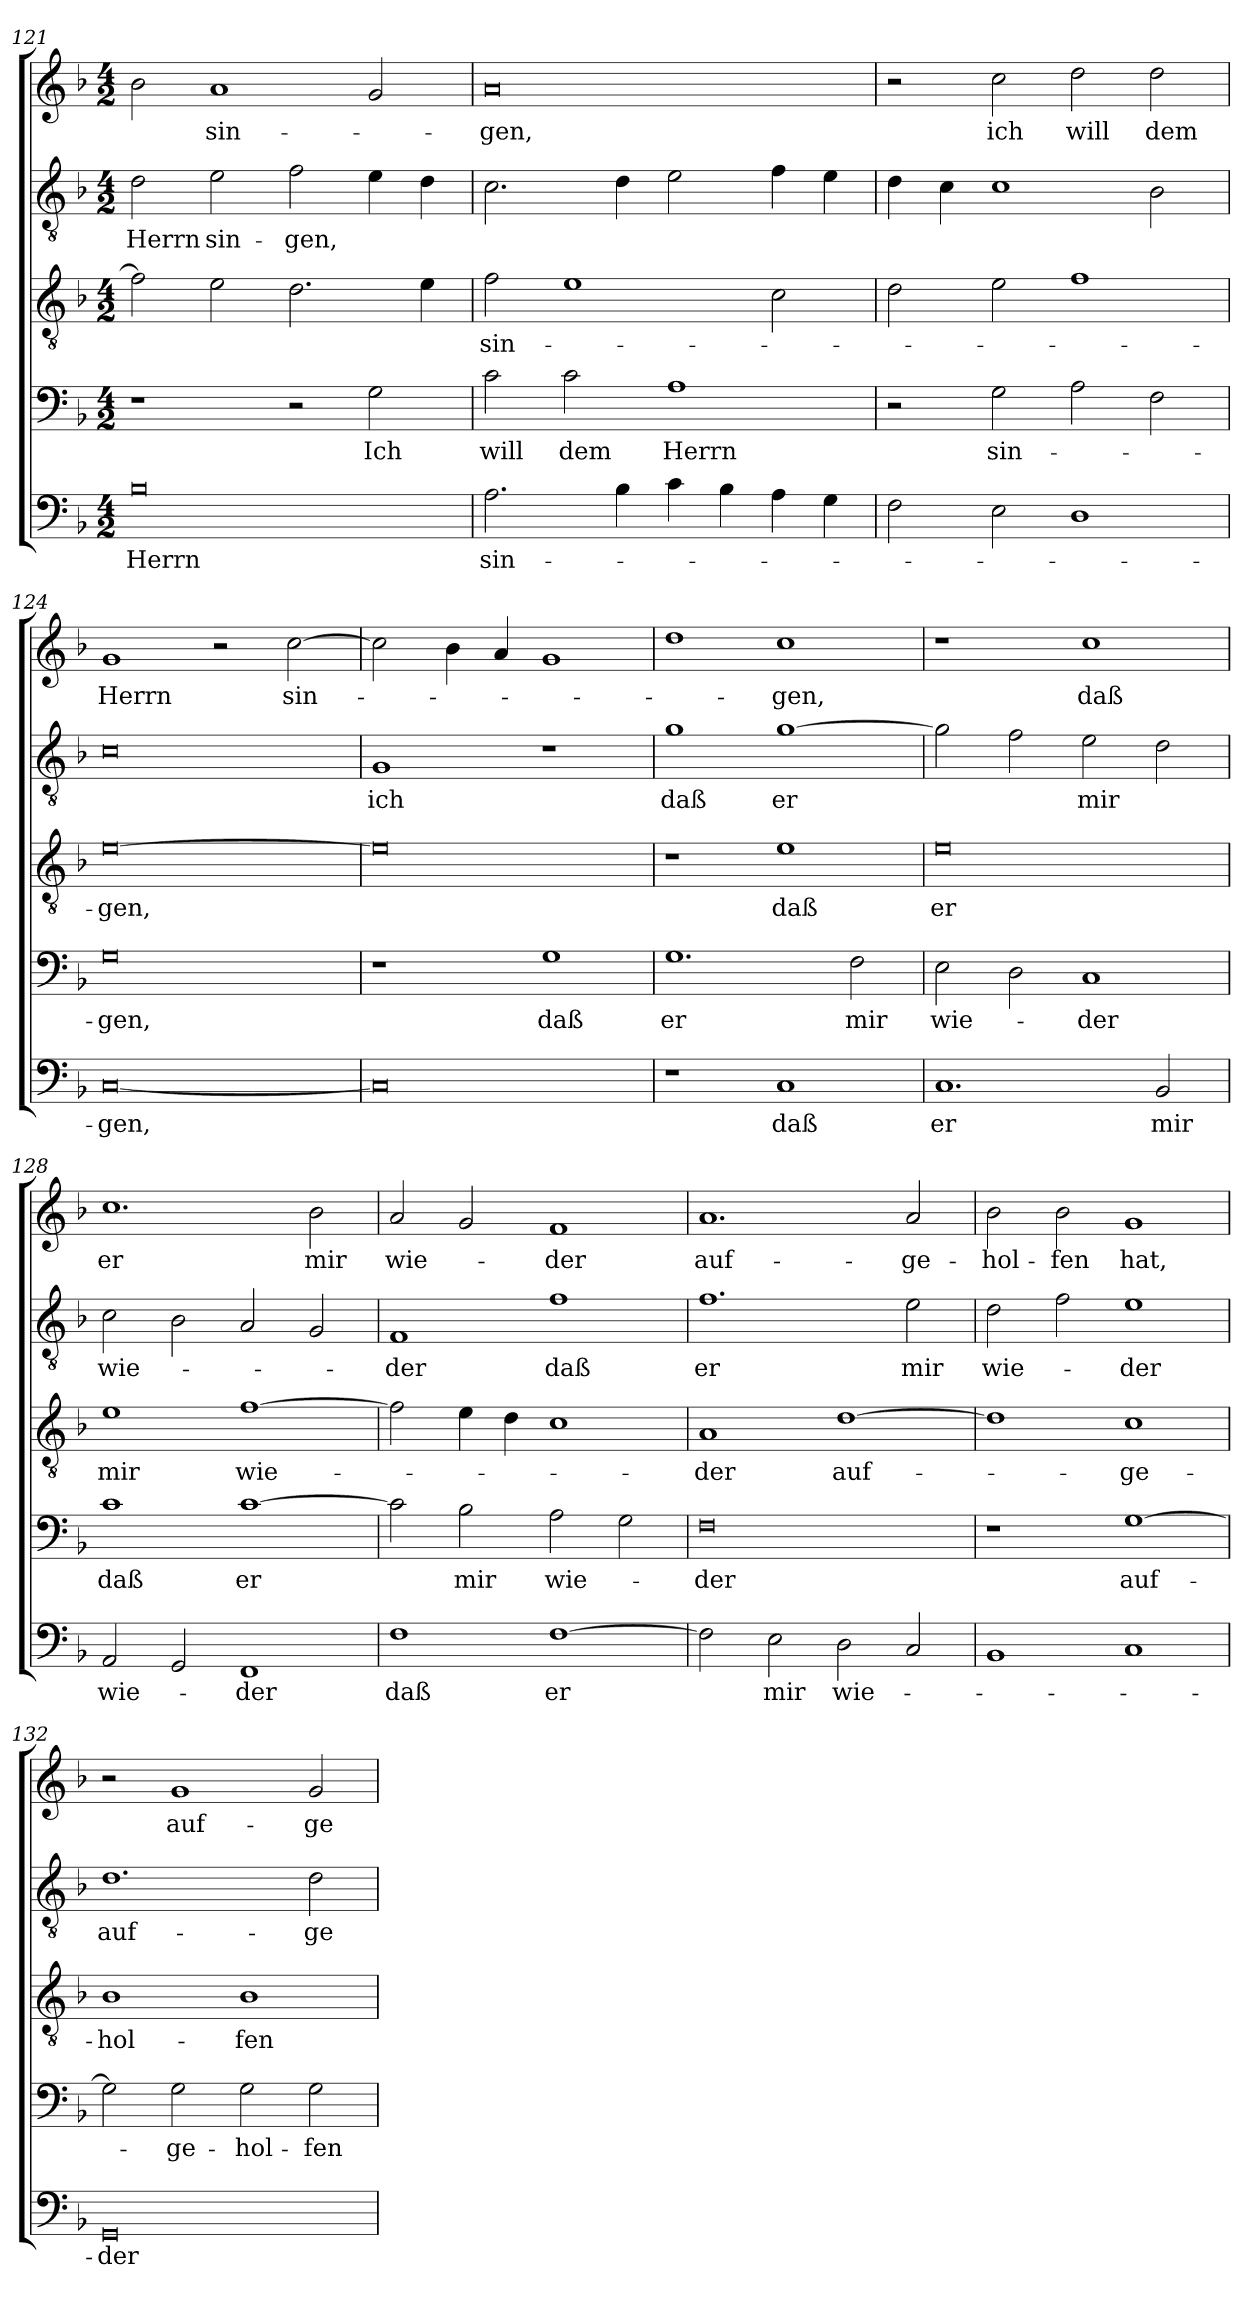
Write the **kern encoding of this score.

**kern	**text	**kern	**text	**kern	**text	**kern	**text	**kern	**text
*part5	*part5	*part4	*part4	*part3	*part3	*part2	*part2	*part1	*part1
*staff5	*staff5	*staff4	*staff4	*staff3	*staff3	*staff2	*staff2	*staff1	*staff1
!!LO:LB:g=z
*clefF4	*	*clefF4	*	*clefGv2	*	*clefGv2	*	*clefG2	*
*k[b-]	*	*k[b-]	*	*k[b-]	*	*k[b-]	*	*k[b-]	*
*F:	*	*F:	*	*F:	*	*F:	*	*F:	*
*M4/2	*	*M4/2	*	*M4/2	*	*M4/2	*	*M4/2	*
=121	=121	=121	=121	=121	=121	=121	=121	=121	=121
!	!LO:LY:b	!	!	!	!	!	!LO:LY:b	!	!
0B-	Herrn	1r	.	2f\]	.	2d\	Herrn	2b-\	.
!	!	!	!	!	!	!	!LO:LY:b	!	!LO:LY:b
.	.	.	.	2e\	.	2e\	sin-	1a	sin-
!	!	!	!	!	!	!	!LO:LY:b	!	!
.	.	2r	.	2.d\	.	2f\	-gen,	.	.
!	!	!	!LO:LY:b	!	!	!	!	!	!
.	.	2G\	Ich	.	.	4e\	.	2g/	.
.	.	.	.	4e\	.	4d\	.	.	.
=122	=122	=122	=122	=122	=122	=122	=122	=122	=122
!	!LO:LY:b	!	!LO:LY:b	!	!LO:LY:b	!	!	!	!LO:LY:b
2.A\	sin-	2c\	will	2f\	sin-	2.c\	.	0a	-gen,
!	!	!	!LO:LY:b	!	!	!	!	!	!
.	.	2c\	dem	1e	.	.	.	.	.
4B-\	.	.	.	.	.	4d\	.	.	.
!	!	!	!LO:LY:b	!	!	!	!	!	!
4c\	.	1A	Herrn	.	.	2e\	.	.	.
4B-\	.	.	.	.	.	.	.	.	.
4A\	.	.	.	2c\	.	4f\	.	.	.
4G\	.	.	.	.	.	4e\	.	.	.
=123	=123	=123	=123	=123	=123	=123	=123	=123	=123
2F\	.	2r	.	2d\	.	4d\	.	2r	.
.	.	.	.	.	.	4c\	.	.	.
!	!	!	!LO:LY:b	!	!	!	!	!	!LO:LY:b
2E\	.	2G\	sin-	2e\	.	1c	.	2cc\	ich
!	!	!	!	!	!	!	!	!	!LO:LY:b
1D	.	2A\	.	1f	.	.	.	2dd\	will
!	!	!	!	!	!	!	!	!	!LO:LY:b
.	.	2F\	.	.	.	2B-\	.	2dd\	dem
=124	=124	=124	=124	=124	=124	=124	=124	=124	=124
!	!LO:LY:b	!	!LO:LY:b	!	!LO:LY:b	!	!	!	!LO:LY:b
[0C	-gen,	0G	-gen,	[0e	-gen,	0c	.	1g	Herrn
.	.	.	.	.	.	.	.	2r	.
!	!	!	!	!	!	!	!	!	!LO:LY:b
.	.	.	.	.	.	.	.	[2cc\	sin-
=125	=125	=125	=125	=125	=125	=125	=125	=125	=125
!	!	!	!	!	!	!	!LO:LY:b	!	!
0C]	.	1r	.	0e]	.	1G	ich	2cc\]	.
.	.	.	.	.	.	.	.	4b-\	.
.	.	.	.	.	.	.	.	4a/	.
!	!	!	!LO:LY:b	!	!	!	!	!	!
.	.	1G	daß	.	.	1r	.	1g	.
=126	=126	=126	=126	=126	=126	=126	=126	=126	=126
!	!	!	!LO:LY:b	!	!	!	!LO:LY:b	!	!
1r	.	1.G	er	1r	.	1g	daß	1dd	.
!	!LO:LY:b	!	!	!	!LO:LY:b	!	!LO:LY:b	!	!LO:LY:b
1C	daß	.	.	1e	daß	[1g	er	1cc	-gen,
!	!	!	!LO:LY:b	!	!	!	!	!	!
.	.	2F\	mir	.	.	.	.	.	.
!!LO:LB:g=z
=127	=127	=127	=127	=127	=127	=127	=127	=127	=127
!	!LO:LY:b	!	!LO:LY:b	!	!LO:LY:b	!	!	!	!
1.C	er	2E\	wie-	0e	er	2g\]	.	1r	.
.	.	2D\	.	.	.	2f\	.	.	.
!	!	!	!LO:LY:b	!	!	!	!LO:LY:b	!	!LO:LY:b
.	.	1C	-der	.	.	2e\	mir	1cc	daß
!	!LO:LY:b	!	!	!	!	!	!	!	!
2BB-/	mir	.	.	.	.	2d\	.	.	.
=128	=128	=128	=128	=128	=128	=128	=128	=128	=128
!	!LO:LY:b	!	!LO:LY:b	!	!LO:LY:b	!	!LO:LY:b	!	!LO:LY:b
2AA/	wie-	1c	daß	1e	mir	2c\	wie-	1.cc	er
2GG/	.	.	.	.	.	2B-\	.	.	.
!	!LO:LY:b	!	!LO:LY:b	!	!LO:LY:b	!	!	!	!
1FF	-der	[1c	er	[1f	wie-	2A/	.	.	.
!	!	!	!	!	!	!	!	!	!LO:LY:b
.	.	.	.	.	.	2G/	.	2b-\	mir
=129	=129	=129	=129	=129	=129	=129	=129	=129	=129
!	!LO:LY:b	!	!	!	!	!	!LO:LY:b	!	!LO:LY:b
1F	daß	2c\]	.	2f\]	.	1F	-der	2a/	wie-
!	!	!	!LO:LY:b	!	!	!	!	!	!
.	.	2B-\	mir	4e\	.	.	.	2g/	.
.	.	.	.	4d\	.	.	.	.	.
!	!LO:LY:b	!	!LO:LY:b	!	!	!	!LO:LY:b	!	!LO:LY:b
[1F	er	2A\	wie-	1c	.	1f	daß	1f	-der
.	.	2G\	.	.	.	.	.	.	.
=130	=130	=130	=130	=130	=130	=130	=130	=130	=130
!	!	!	!LO:LY:b	!	!LO:LY:b	!	!LO:LY:b	!	!LO:LY:b
2F\]	.	0F	-der	1A	-der	1.f	er	1.a	auf-
!	!LO:LY:b	!	!	!	!	!	!	!	!
2E\	mir	.	.	.	.	.	.	.	.
!	!LO:LY:b	!	!	!	!LO:LY:b	!	!	!	!
2D\	wie-	.	.	[1d	auf-	.	.	.	.
!	!	!	!	!	!	!	!LO:LY:b	!	!LO:LY:b
2C/	.	.	.	.	.	2e\	mir	2a/	-ge-
=131	=131	=131	=131	=131	=131	=131	=131	=131	=131
!	!	!	!	!	!	!	!LO:LY:b	!	!LO:LY:b
1BB-	.	1r	.	1d]	.	2d\	wie-	2b-\	-hol-
!	!	!	!	!	!	!	!	!	!LO:LY:b
.	.	.	.	.	.	2f\	.	2b-\	-fen
!	!	!	!LO:LY:b	!	!LO:LY:b	!	!LO:LY:b	!	!LO:LY:b
1C	.	[1G	auf-	1c	-ge-	1e	-der	1g	hat,
=132	=132	=132	=132	=132	=132	=132	=132	=132	=132
!	!LO:LY:b	!	!	!	!LO:LY:b	!	!LO:LY:b	!	!
0GG	-der	2G\]	.	1B-	-hol-	1.d	auf-	2r	.
!	!	!	!LO:LY:b	!	!	!	!	!	!LO:LY:b
.	.	2G\	-ge-	.	.	.	.	1g	auf-
!	!	!	!LO:LY:b	!	!LO:LY:b	!	!	!	!
.	.	2G\	-hol-	1B-	-fen	.	.	.	.
!	!	!	!LO:LY:b	!	!	!	!LO:LY:b	!	!LO:LY:b
.	.	2G\	-fen	.	.	2d\	-ge-	2g/	-ge-
=	=	=	=	=	=	=	=	=	=
*-	*-	*-	*-	*-	*-	*-	*-	*-	*-
